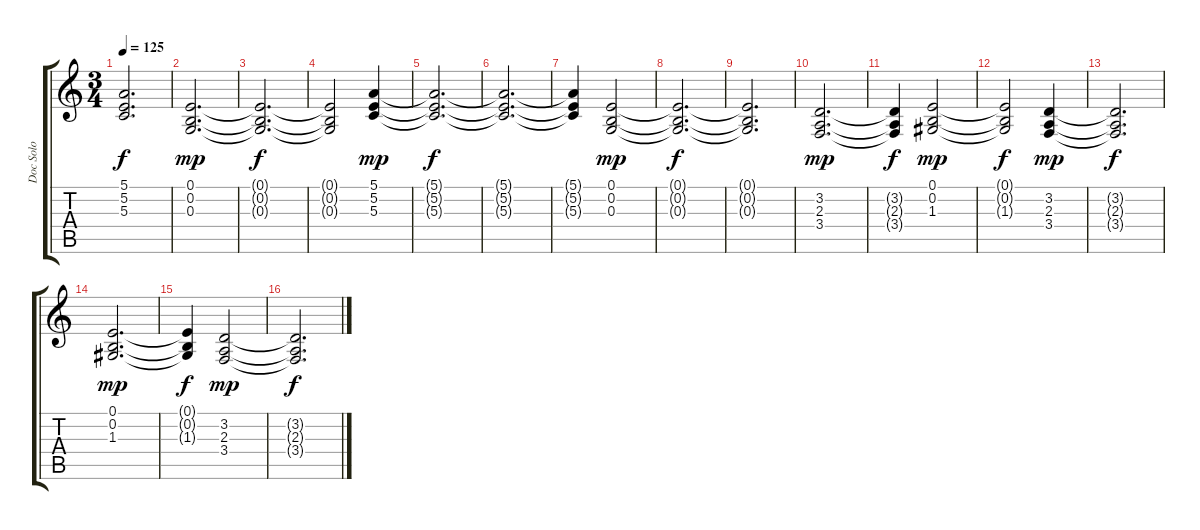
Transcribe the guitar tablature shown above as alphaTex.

\track ("Doc Solo" "Doc Solo") {instrument pad3polysynth}
\staff {score tabs}
\tuning (E4 B3 G3 D3 A2 E2) {hide}
\ts (3 4)
\tempo 125
\clef g2
\ks c
(5.1{t} 5.2{t} 5.3{t}).2{d dy f} |
(0.1 0.2 0.3).2{d dy mp} |
(0.1{t} 0.2{t} 0.3{t}).2{d dy f} |
(0.1{t} 0.2{t} 0.3{t}).2 (5.1 5.2 5.3).4{dy mp} |
(5.1{t} 5.2{t} 5.3{t}).2{d dy f} |
(5.1{t} 5.2{t} 5.3{t}).2{d} |
(5.1{t} 5.2{t} 5.3{t}).4 (0.1 0.2 0.3).2{dy mp} |
(0.1{t} 0.2{t} 0.3{t}).2{d dy f} |
(0.1{t} 0.2{t} 0.3{t}).2{d} |
(3.2 2.3 3.4).2{d dy mp} |
(3.2{t} 2.3{t} 3.4{t}).4{dy f} (0.1 0.2 1.3).2{dy mp} |
(0.1{t} 0.2{t} 1.3{t}).2{dy f} (3.2 2.3 3.4).4{dy mp} |
(3.2{t} 2.3{t} 3.4{t}).2{d dy f} |
(0.1 0.2 1.3).2{d dy mp} |
(0.1{t} 0.2{t} 1.3{t}).4{dy f} (3.2 2.3 3.4).2{dy mp} |
(3.2{t} 2.3{t} 3.4{t}).2{d dy f}
